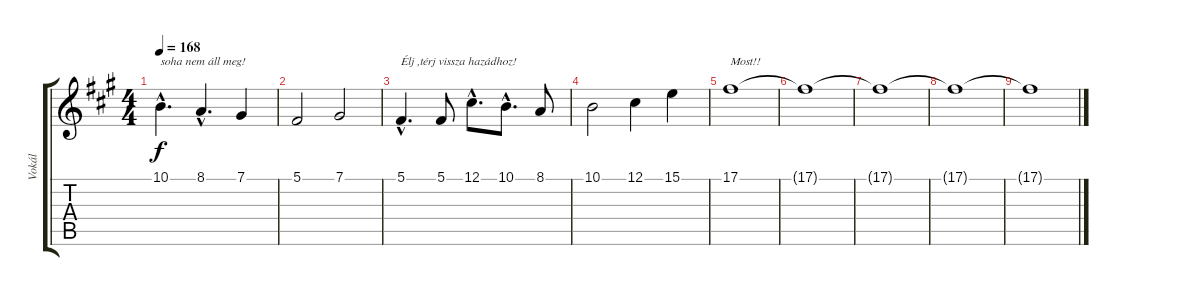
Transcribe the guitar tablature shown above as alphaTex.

\track ("Vokál" "Vokál") {instrument violin}
\staff {score tabs}
\tuning (Db4 Ab3 E3 B2 Gb2 Db2) {hide}
\ts (4 4)
\tempo 168
\clef g2
\ks f#minor
10.1{hac}.4{d txt "soha nem áll meg!" dy f} 8.1{hac}.4{d} 7.1.4 |
5.1.2 7.1.2 |
5.1{hac}.4{d txt "Élj ,térj vissza hazádhoz!"} 5.1.8 12.1{hac}.8{d} 10.1{hac}.8{d} 8.1.8 |
10.1.2 12.1.4 15.1.4 |
17.1.1{txt "Most!!"} |
17.1{t}.1 |
17.1{t}.1 |
17.1{t}.1 |
17.1{t}.1
